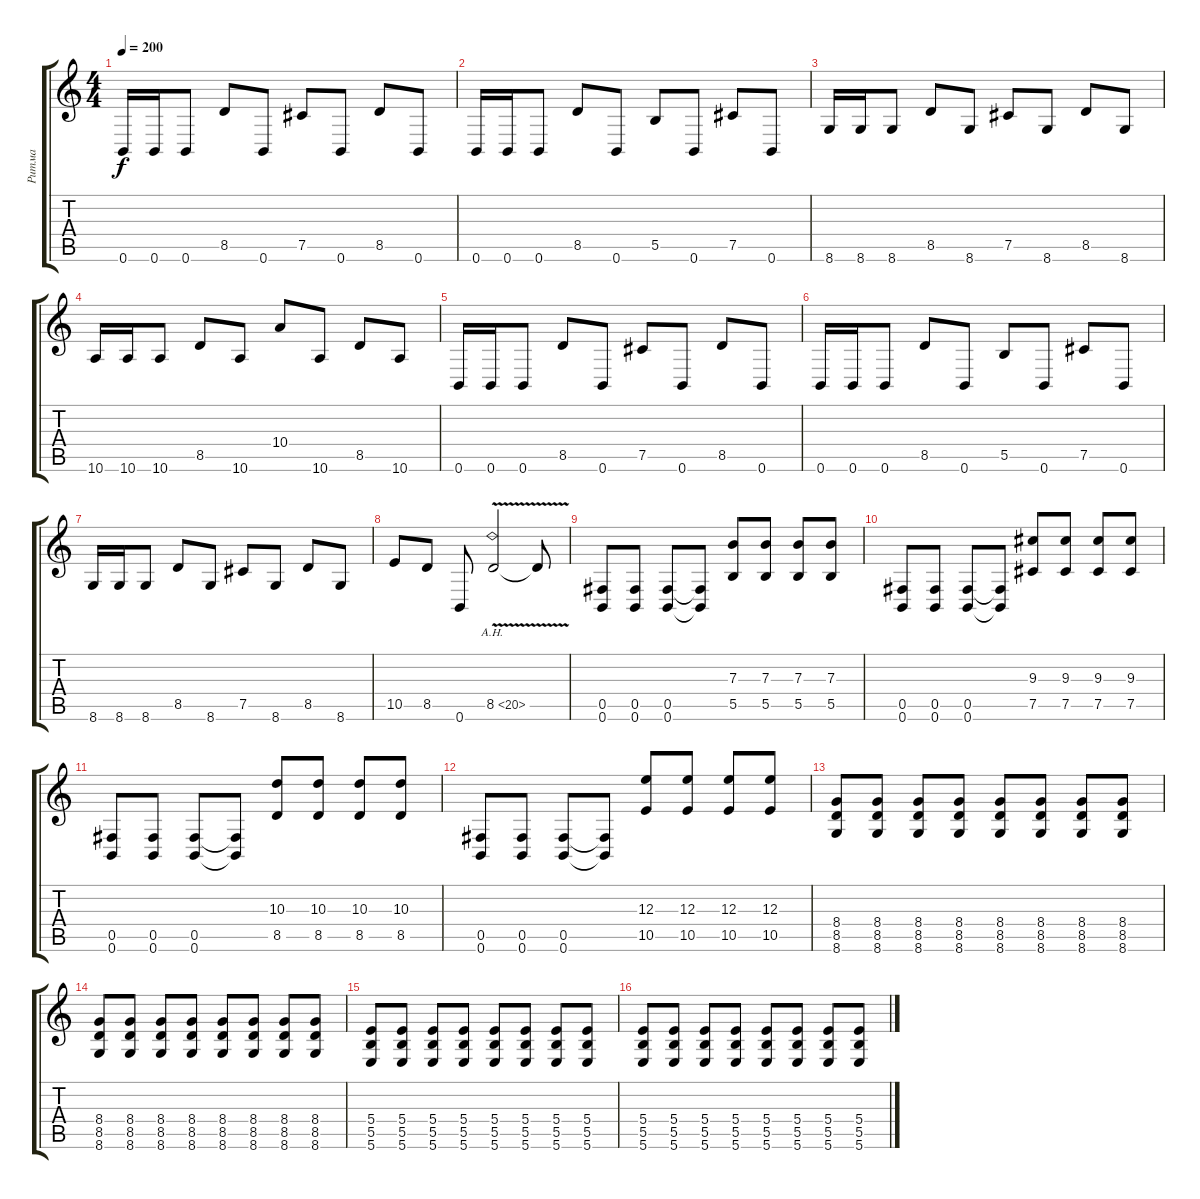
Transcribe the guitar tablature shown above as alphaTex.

\track ("Ритма" "Ритма") {instrument distortionguitar}
\staff {score tabs}
\tuning (Db4 Ab3 E3 B2 Gb2 B1) {hide}
\ts (4 4)
\tempo 200
\clef g2
\ks c
0.6.16{dy f} 0.6.16 0.6.8 8.5.8 0.6.8 7.5.8 0.6.8 8.5.8 0.6.8 |
0.6.16 0.6.16 0.6.8 8.5.8 0.6.8 5.5.8 0.6.8 7.5.8 0.6.8 |
8.6.16 8.6.16 8.6.8 8.5.8 8.6.8 7.5.8 8.6.8 8.5.8 8.6.8 |
10.6.16 10.6.16 10.6.8 8.5.8 10.6.8 10.4.8 10.6.8 8.5.8 10.6.8 |
0.6.16 0.6.16 0.6.8 8.5.8 0.6.8 7.5.8 0.6.8 8.5.8 0.6.8 |
0.6.16 0.6.16 0.6.8 8.5.8 0.6.8 5.5.8 0.6.8 7.5.8 0.6.8 |
8.6.16 8.6.16 8.6.8 8.5.8 8.6.8 7.5.8 8.6.8 8.5.8 8.6.8 |
10.5.8 8.5.8 0.6.8 8.5{ah 12 v}.2 8.5{t}.8 |
(0.5 0.6).8 (0.5 0.6).8 (0.5 0.6).8 (0.5{t} 0.6{t}).8 (7.3 5.5).8 (7.3 5.5).8 (7.3 5.5).8 (7.3 5.5).8 |
(0.5 0.6).8 (0.5 0.6).8 (0.5 0.6).8 (0.5{t} 0.6{t}).8 (9.3 7.5).8 (9.3 7.5).8 (9.3 7.5).8 (9.3 7.5).8 |
(0.5 0.6).8 (0.5 0.6).8 (0.5 0.6).8 (0.5{t} 0.6{t}).8 (10.3 8.5).8 (10.3 8.5).8 (10.3 8.5).8 (10.3 8.5).8 |
(0.5 0.6).8 (0.5 0.6).8 (0.5 0.6).8 (0.5{t} 0.6{t}).8 (12.3 10.5).8 (12.3 10.5).8 (12.3 10.5).8 (12.3 10.5).8 |
(8.4 8.5 8.6).8 (8.4 8.5 8.6).8 (8.4 8.5 8.6).8 (8.4 8.5 8.6).8 (8.4 8.5 8.6).8 (8.4 8.5 8.6).8 (8.4 8.5 8.6).8 (8.4 8.5 8.6).8 |
(8.4 8.5 8.6).8 (8.4 8.5 8.6).8 (8.4 8.5 8.6).8 (8.4 8.5 8.6).8 (8.4 8.5 8.6).8 (8.4 8.5 8.6).8 (8.4 8.5 8.6).8 (8.4 8.5 8.6).8 |
(5.4 5.5 5.6).8 (5.4 5.5 5.6).8 (5.4 5.5 5.6).8 (5.4 5.5 5.6).8 (5.4 5.5 5.6).8 (5.4 5.5 5.6).8 (5.4 5.5 5.6).8 (5.4 5.5 5.6).8 |
(5.4 5.5 5.6).8 (5.4 5.5 5.6).8 (5.4 5.5 5.6).8 (5.4 5.5 5.6).8 (5.4 5.5 5.6).8 (5.4 5.5 5.6).8 (5.4 5.5 5.6).8 (5.4 5.5 5.6).8
